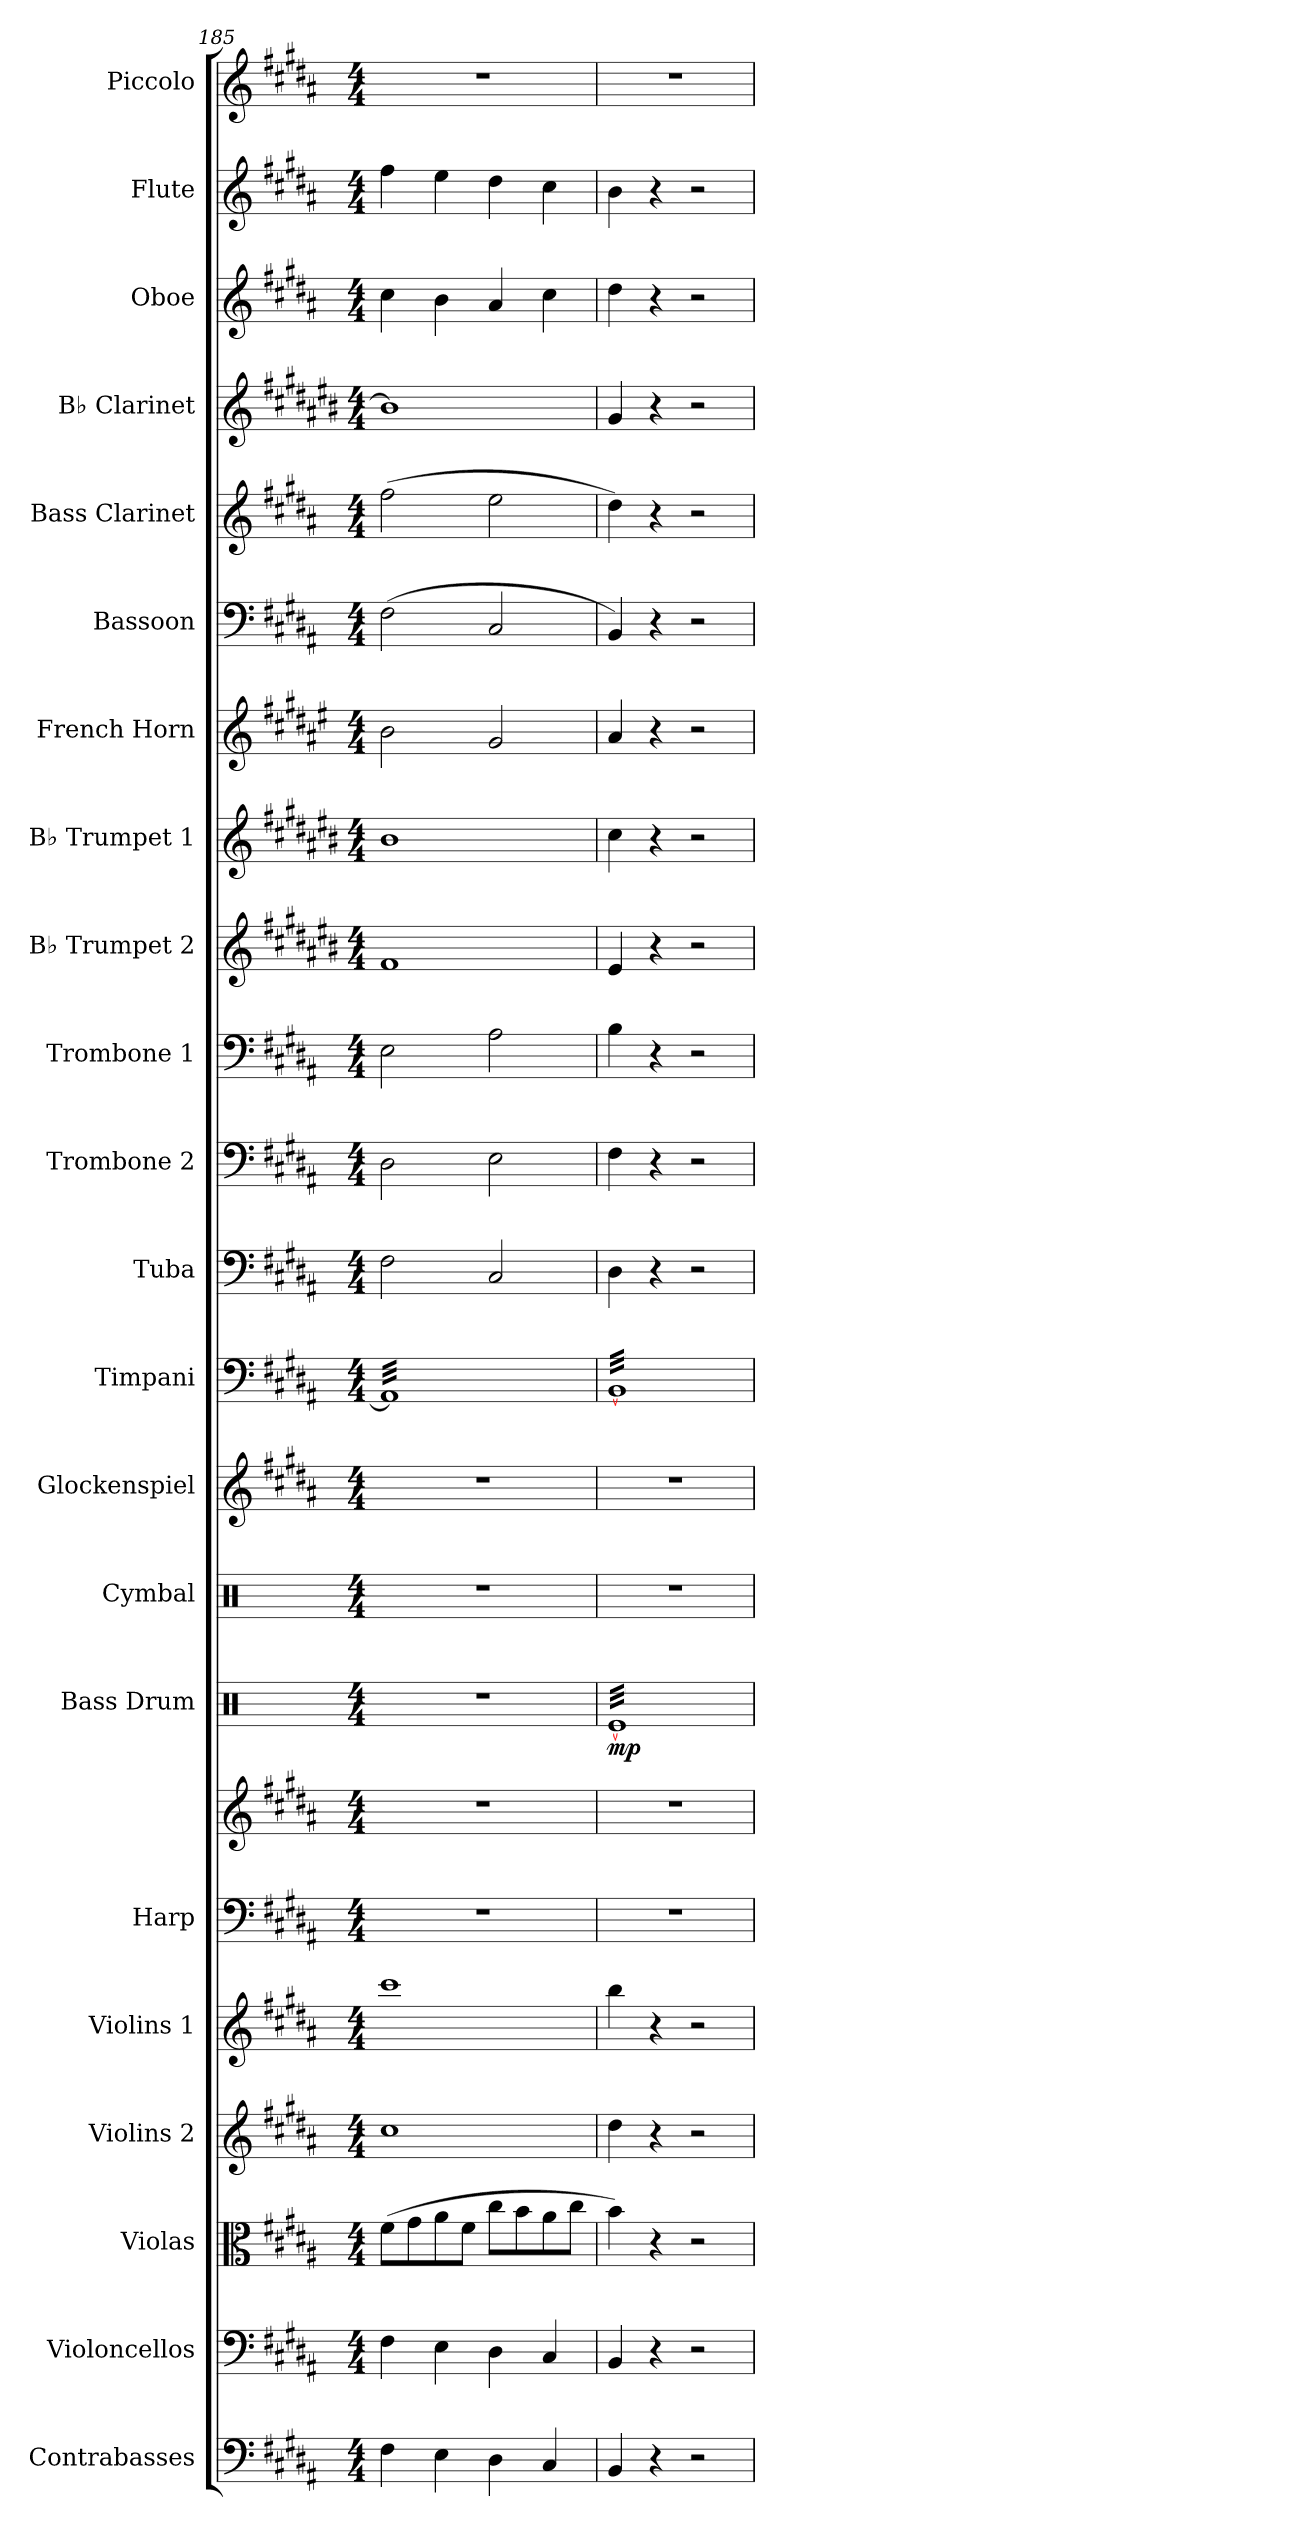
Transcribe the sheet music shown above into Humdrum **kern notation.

**kern	**kern	**kern	**kern	**kern	**kern	**kern	**kern	**dynam	**kern	**kern	**kern	**kern	**kern	**kern	**kern	**kern	**kern	**kern	**kern	**kern	**kern	**kern	**kern
*part22	*part21	*part20	*part19	*part18	*part17	*part17	*part16	*part16	*part15	*part14	*part13	*part12	*part11	*part10	*part9	*part8	*part7	*part6	*part5	*part4	*part3	*part2	*part1
*staff23	*staff22	*staff21	*staff20	*staff19	*staff18	*staff17	*staff16	*staff16	*staff15	*staff14	*staff13	*staff12	*staff11	*staff10	*staff9	*staff8	*staff7	*staff6	*staff5	*staff4	*staff3	*staff2	*staff1
*I"Contrabasses	*I"Violoncellos	*I"Violas	*I"Violins 2	*I"Violins 1	*I"Harp	*	*I"Bass Drum	*	*I"Cymbal	*I"Glockenspiel	*I"Timpani	*I"Tuba	*I"Trombone 2	*I"Trombone 1	*I"B♭ Trumpet 2	*I"B♭ Trumpet 1	*I"French Horn	*I"Bassoon	*I"Bass Clarinet	*I"B♭ Clarinet	*I"Oboe	*I"Flute	*I"Piccolo
*I'Cbs.	*I'Vcs.	*I'Vlas.	*I'Vlns. 2	*I'Vlns. 1	*I'Hrp.	*	*I'B. Dr.	*	*I'Cym.	*I'Glock.	*I'Timp.	*I'Tba.	*I'Tbn. 2	*I'Tbn. 1	*I'B♭ Tpt. 2	*I'B♭ Tpt. 1	*I'F Hn.	*I'Bsn.	*I'B. Cl.	*I'B♭ Cl.	*I'Ob.	*I'Fl.	*I'Picc.
*clefF4	*clefF4	*clefC3	*clefG2	*clefG2	*clefF4	*clefG2	*clefX	*	*clefX	*clefG2	*clefF4	*clefF4	*clefF4	*clefF4	*clefG2	*clefG2	*clefG2	*clefF4	*clefG2	*clefG2	*clefG2	*clefG2	*clefG2
*ITrd7c12	*	*	*	*	*	*	*	*	*	*ITrd-14c-24	*	*	*	*	*ITrd1c2	*ITrd1c2	*ITrd4c7	*	*ITrd8c14	*ITrd1c2	*	*	*ITrd-7c-12
*k[f#c#g#d#a#]	*k[f#c#g#d#a#]	*k[f#c#g#d#a#]	*k[f#c#g#d#a#]	*k[f#c#g#d#a#]	*k[f#c#g#d#a#]	*k[f#c#g#d#a#]	*k[]	*	*k[]	*k[f#c#g#d#a#]	*k[f#c#g#d#a#]	*k[f#c#g#d#a#]	*k[f#c#g#d#a#]	*k[f#c#g#d#a#]	*k[f#c#g#d#a#]	*k[f#c#g#d#a#]	*k[f#c#g#d#a#]	*k[f#c#g#d#a#]	*k[f#c#g#d#a#]	*k[f#c#g#d#a#]	*k[f#c#g#d#a#]	*k[f#c#g#d#a#]	*k[f#c#g#d#a#]
*M4/4	*M4/4	*M4/4	*M4/4	*M4/4	*M4/4	*M4/4	*M4/4	*	*M4/4	*M4/4	*M4/4	*M4/4	*M4/4	*M4/4	*M4/4	*M4/4	*M4/4	*M4/4	*M4/4	*M4/4	*M4/4	*M4/4	*M4/4
=185	=185	=185	=185	=185	=185	=185	=185	=185	=185	=185	=185	=185	=185	=185	=185	=185	=185	=185	=185	=185	=185	=185	=185
*	*	*	*	*	*	*	*	*	*	*	*tremolo	*	*	*	*	*	*	*	*	*	*	*	*
4FF#\	4F#\	(>8f#\L	1cc#	1ccc#	1r	1r	1r	.	1r	1r	32AA#]LLL	2F#\	2D#\	2E\	1e	1a#	2e\	(>2F#\	(>2f#\	1a#]	4cc#\	4ff#\	1r
.	.	.	.	.	.	.	.	.	.	.	32AA#	.	.	.	.	.	.	.	.	.	.	.	.
.	.	.	.	.	.	.	.	.	.	.	32AA#	.	.	.	.	.	.	.	.	.	.	.	.
.	.	.	.	.	.	.	.	.	.	.	32AA#	.	.	.	.	.	.	.	.	.	.	.	.
.	.	8g#\	.	.	.	.	.	.	.	.	32AA#	.	.	.	.	.	.	.	.	.	.	.	.
.	.	.	.	.	.	.	.	.	.	.	32AA#	.	.	.	.	.	.	.	.	.	.	.	.
.	.	.	.	.	.	.	.	.	.	.	32AA#	.	.	.	.	.	.	.	.	.	.	.	.
.	.	.	.	.	.	.	.	.	.	.	32AA#	.	.	.	.	.	.	.	.	.	.	.	.
4EE\	4E\	8a#\	.	.	.	.	.	.	.	.	32AA#	.	.	.	.	.	.	.	.	.	4b\	4ee\	.
.	.	.	.	.	.	.	.	.	.	.	32AA#	.	.	.	.	.	.	.	.	.	.	.	.
.	.	.	.	.	.	.	.	.	.	.	32AA#	.	.	.	.	.	.	.	.	.	.	.	.
.	.	.	.	.	.	.	.	.	.	.	32AA#	.	.	.	.	.	.	.	.	.	.	.	.
.	.	8f#\J	.	.	.	.	.	.	.	.	32AA#	.	.	.	.	.	.	.	.	.	.	.	.
.	.	.	.	.	.	.	.	.	.	.	32AA#	.	.	.	.	.	.	.	.	.	.	.	.
.	.	.	.	.	.	.	.	.	.	.	32AA#	.	.	.	.	.	.	.	.	.	.	.	.
.	.	.	.	.	.	.	.	.	.	.	32AA#	.	.	.	.	.	.	.	.	.	.	.	.
4DD#\	4D#\	8cc#\L	.	.	.	.	.	.	.	.	32AA#	2C#/	2E\	2A#\	.	.	2c#/	2C#/	2e\	.	4a#/	4dd#\	.
.	.	.	.	.	.	.	.	.	.	.	32AA#	.	.	.	.	.	.	.	.	.	.	.	.
.	.	.	.	.	.	.	.	.	.	.	32AA#	.	.	.	.	.	.	.	.	.	.	.	.
.	.	.	.	.	.	.	.	.	.	.	32AA#	.	.	.	.	.	.	.	.	.	.	.	.
.	.	8b\	.	.	.	.	.	.	.	.	32AA#	.	.	.	.	.	.	.	.	.	.	.	.
.	.	.	.	.	.	.	.	.	.	.	32AA#	.	.	.	.	.	.	.	.	.	.	.	.
.	.	.	.	.	.	.	.	.	.	.	32AA#	.	.	.	.	.	.	.	.	.	.	.	.
.	.	.	.	.	.	.	.	.	.	.	32AA#	.	.	.	.	.	.	.	.	.	.	.	.
4CC#/	4C#/	8a#\	.	.	.	.	.	.	.	.	32AA#	.	.	.	.	.	.	.	.	.	4cc#\	4cc#\	.
.	.	.	.	.	.	.	.	.	.	.	32AA#	.	.	.	.	.	.	.	.	.	.	.	.
.	.	.	.	.	.	.	.	.	.	.	32AA#	.	.	.	.	.	.	.	.	.	.	.	.
.	.	.	.	.	.	.	.	.	.	.	32AA#	.	.	.	.	.	.	.	.	.	.	.	.
.	.	8cc#\J	.	.	.	.	.	.	.	.	32AA#	.	.	.	.	.	.	.	.	.	.	.	.
.	.	.	.	.	.	.	.	.	.	.	32AA#	.	.	.	.	.	.	.	.	.	.	.	.
.	.	.	.	.	.	.	.	.	.	.	32AA#	.	.	.	.	.	.	.	.	.	.	.	.
.	.	.	.	.	.	.	.	.	.	.	32AA#JJJ	.	.	.	.	.	.	.	.	.	.	.	.
=186	=186	=186	=186	=186	=186	=186	=186	=186	=186	=186	=186	=186	=186	=186	=186	=186	=186	=186	=186	=186	=186	=186	=186
!	!	!	!	!	!	!	!	!LO:DY:b	!	!	!	!	!	!	!	!	!	!	!	!	!	!	!
*	*	*	*	*	*	*	*tremolo	*	*	*	*	*	*	*	*	*	*	*	*	*	*	*	*
4BBB/	4BB/	4b\)	4dd#\	4bb\	1r	1r	[32ReLLL	mp	1r	1r	[32BBLLL	4D#\	4F#\	4B\	4d#/	4b\	4d#/	4BB/)	4d#\)	4f#/	4dd#\	4b\	1r
.	.	.	.	.	.	.	32Re	.	.	.	32BB	.	.	.	.	.	.	.	.	.	.	.	.
.	.	.	.	.	.	.	32Re	.	.	.	32BB	.	.	.	.	.	.	.	.	.	.	.	.
.	.	.	.	.	.	.	32Re	.	.	.	32BB	.	.	.	.	.	.	.	.	.	.	.	.
.	.	.	.	.	.	.	32Re	.	.	.	32BB	.	.	.	.	.	.	.	.	.	.	.	.
.	.	.	.	.	.	.	32Re	.	.	.	32BB	.	.	.	.	.	.	.	.	.	.	.	.
.	.	.	.	.	.	.	32Re	.	.	.	32BB	.	.	.	.	.	.	.	.	.	.	.	.
.	.	.	.	.	.	.	32Re	.	.	.	32BB	.	.	.	.	.	.	.	.	.	.	.	.
4r	4r	4r	4r	4r	.	.	32Re	.	.	.	32BB	4r	4r	4r	4r	4r	4r	4r	4r	4r	4r	4r	.
.	.	.	.	.	.	.	32Re	.	.	.	32BB	.	.	.	.	.	.	.	.	.	.	.	.
.	.	.	.	.	.	.	32Re	.	.	.	32BB	.	.	.	.	.	.	.	.	.	.	.	.
.	.	.	.	.	.	.	32Re	.	.	.	32BB	.	.	.	.	.	.	.	.	.	.	.	.
.	.	.	.	.	.	.	32Re	.	.	.	32BB	.	.	.	.	.	.	.	.	.	.	.	.
.	.	.	.	.	.	.	32Re	.	.	.	32BB	.	.	.	.	.	.	.	.	.	.	.	.
.	.	.	.	.	.	.	32Re	.	.	.	32BB	.	.	.	.	.	.	.	.	.	.	.	.
.	.	.	.	.	.	.	32Re	.	.	.	32BB	.	.	.	.	.	.	.	.	.	.	.	.
2r	2r	2r	2r	2r	.	.	32Re	.	.	.	32BB	2r	2r	2r	2r	2r	2r	2r	2r	2r	2r	2r	.
.	.	.	.	.	.	.	32Re	.	.	.	32BB	.	.	.	.	.	.	.	.	.	.	.	.
.	.	.	.	.	.	.	32Re	.	.	.	32BB	.	.	.	.	.	.	.	.	.	.	.	.
.	.	.	.	.	.	.	32Re	.	.	.	32BB	.	.	.	.	.	.	.	.	.	.	.	.
.	.	.	.	.	.	.	32Re	.	.	.	32BB	.	.	.	.	.	.	.	.	.	.	.	.
.	.	.	.	.	.	.	32Re	.	.	.	32BB	.	.	.	.	.	.	.	.	.	.	.	.
.	.	.	.	.	.	.	32Re	.	.	.	32BB	.	.	.	.	.	.	.	.	.	.	.	.
.	.	.	.	.	.	.	32Re	.	.	.	32BB	.	.	.	.	.	.	.	.	.	.	.	.
.	.	.	.	.	.	.	32Re	.	.	.	32BB	.	.	.	.	.	.	.	.	.	.	.	.
.	.	.	.	.	.	.	32Re	.	.	.	32BB	.	.	.	.	.	.	.	.	.	.	.	.
.	.	.	.	.	.	.	32Re	.	.	.	32BB	.	.	.	.	.	.	.	.	.	.	.	.
.	.	.	.	.	.	.	32Re	.	.	.	32BB	.	.	.	.	.	.	.	.	.	.	.	.
.	.	.	.	.	.	.	32Re	.	.	.	32BB	.	.	.	.	.	.	.	.	.	.	.	.
.	.	.	.	.	.	.	32Re	.	.	.	32BB	.	.	.	.	.	.	.	.	.	.	.	.
.	.	.	.	.	.	.	32Re	.	.	.	32BB	.	.	.	.	.	.	.	.	.	.	.	.
.	.	.	.	.	.	.	32ReJJJ	.	.	.	32BBJJJ	.	.	.	.	.	.	.	.	.	.	.	.
*	*	*	*	*	*	*	*	*	*	*	*Xtremolo	*	*	*	*	*	*	*	*	*	*	*	*
*	*	*	*	*	*	*	*Xtremolo	*	*	*	*	*	*	*	*	*	*	*	*	*	*	*	*
=	=	=	=	=	=	=	=	=	=	=	=	=	=	=	=	=	=	=	=	=	=	=	=
*-	*-	*-	*-	*-	*-	*-	*-	*-	*-	*-	*-	*-	*-	*-	*-	*-	*-	*-	*-	*-	*-	*-	*-
